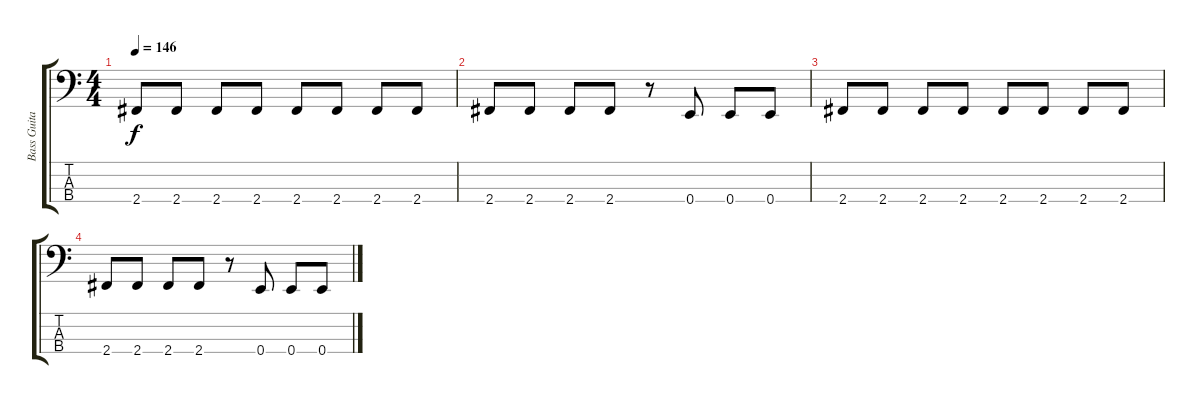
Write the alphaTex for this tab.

\track ("Bass Guitar" "Bass Guita") {instrument electricbassfinger}
\staff {score tabs}
\tuning (G2 D2 A1 E1) {hide}
\ts (4 4)
\tempo 146
\clef f4
\ks c
2.4.8{dy f} 2.4.8 2.4.8 2.4.8 2.4.8 2.4.8 2.4.8 2.4.8 |
2.4.8 2.4.8 2.4.8 2.4.8 r.8 0.4.8 0.4.8 0.4.8 |
2.4.8 2.4.8 2.4.8 2.4.8 2.4.8 2.4.8 2.4.8 2.4.8 |
2.4.8 2.4.8 2.4.8 2.4.8 r.8 0.4.8 0.4.8 0.4.8
